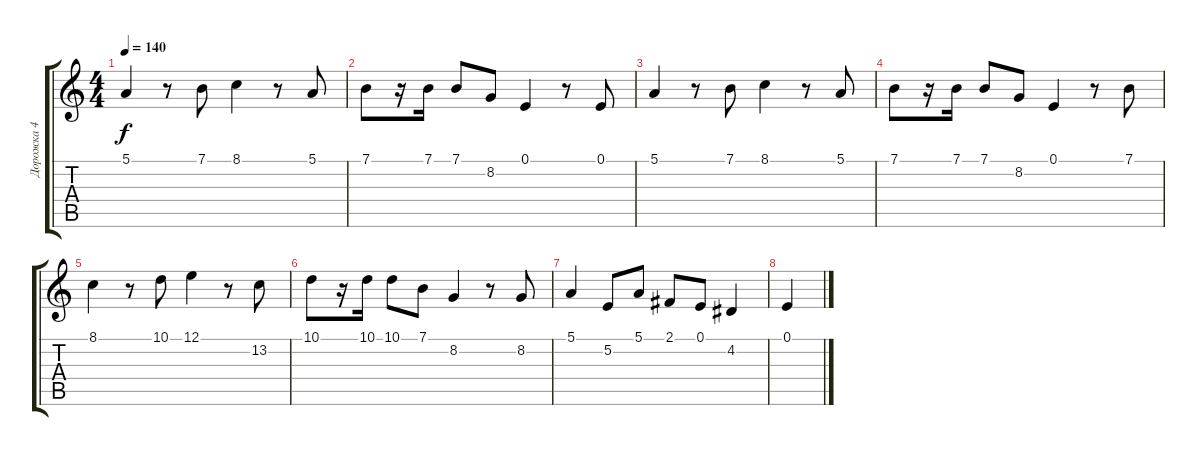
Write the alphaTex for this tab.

\track ("Дорожка 4" "Дорожка 4") {instrument tangoaccordion}
\staff {score tabs}
\tuning (E4 B3 G3 D3 A2 E2) {hide}
\ts (4 4)
\tempo 140
\clef g2
\ks c
5.1.4{dy f} r.8 7.1.8 8.1.4 r.8 5.1.8 |
7.1.8 r.16 7.1.16 7.1.8 8.2.8 0.1.4 r.8 0.1.8 |
5.1.4 r.8 7.1.8 8.1.4 r.8 5.1.8 |
7.1.8 r.16 7.1.16 7.1.8 8.2.8 0.1.4 r.8 7.1.8 |
8.1.4 r.8 10.1.8 12.1.4 r.8 13.2.8 |
10.1.8 r.16 10.1.16 10.1.8 7.1.8 8.2.4 r.8 8.2.8 |
5.1.4 5.2.8 5.1.8 2.1.8 0.1.8 4.2.4 |
0.1.4
